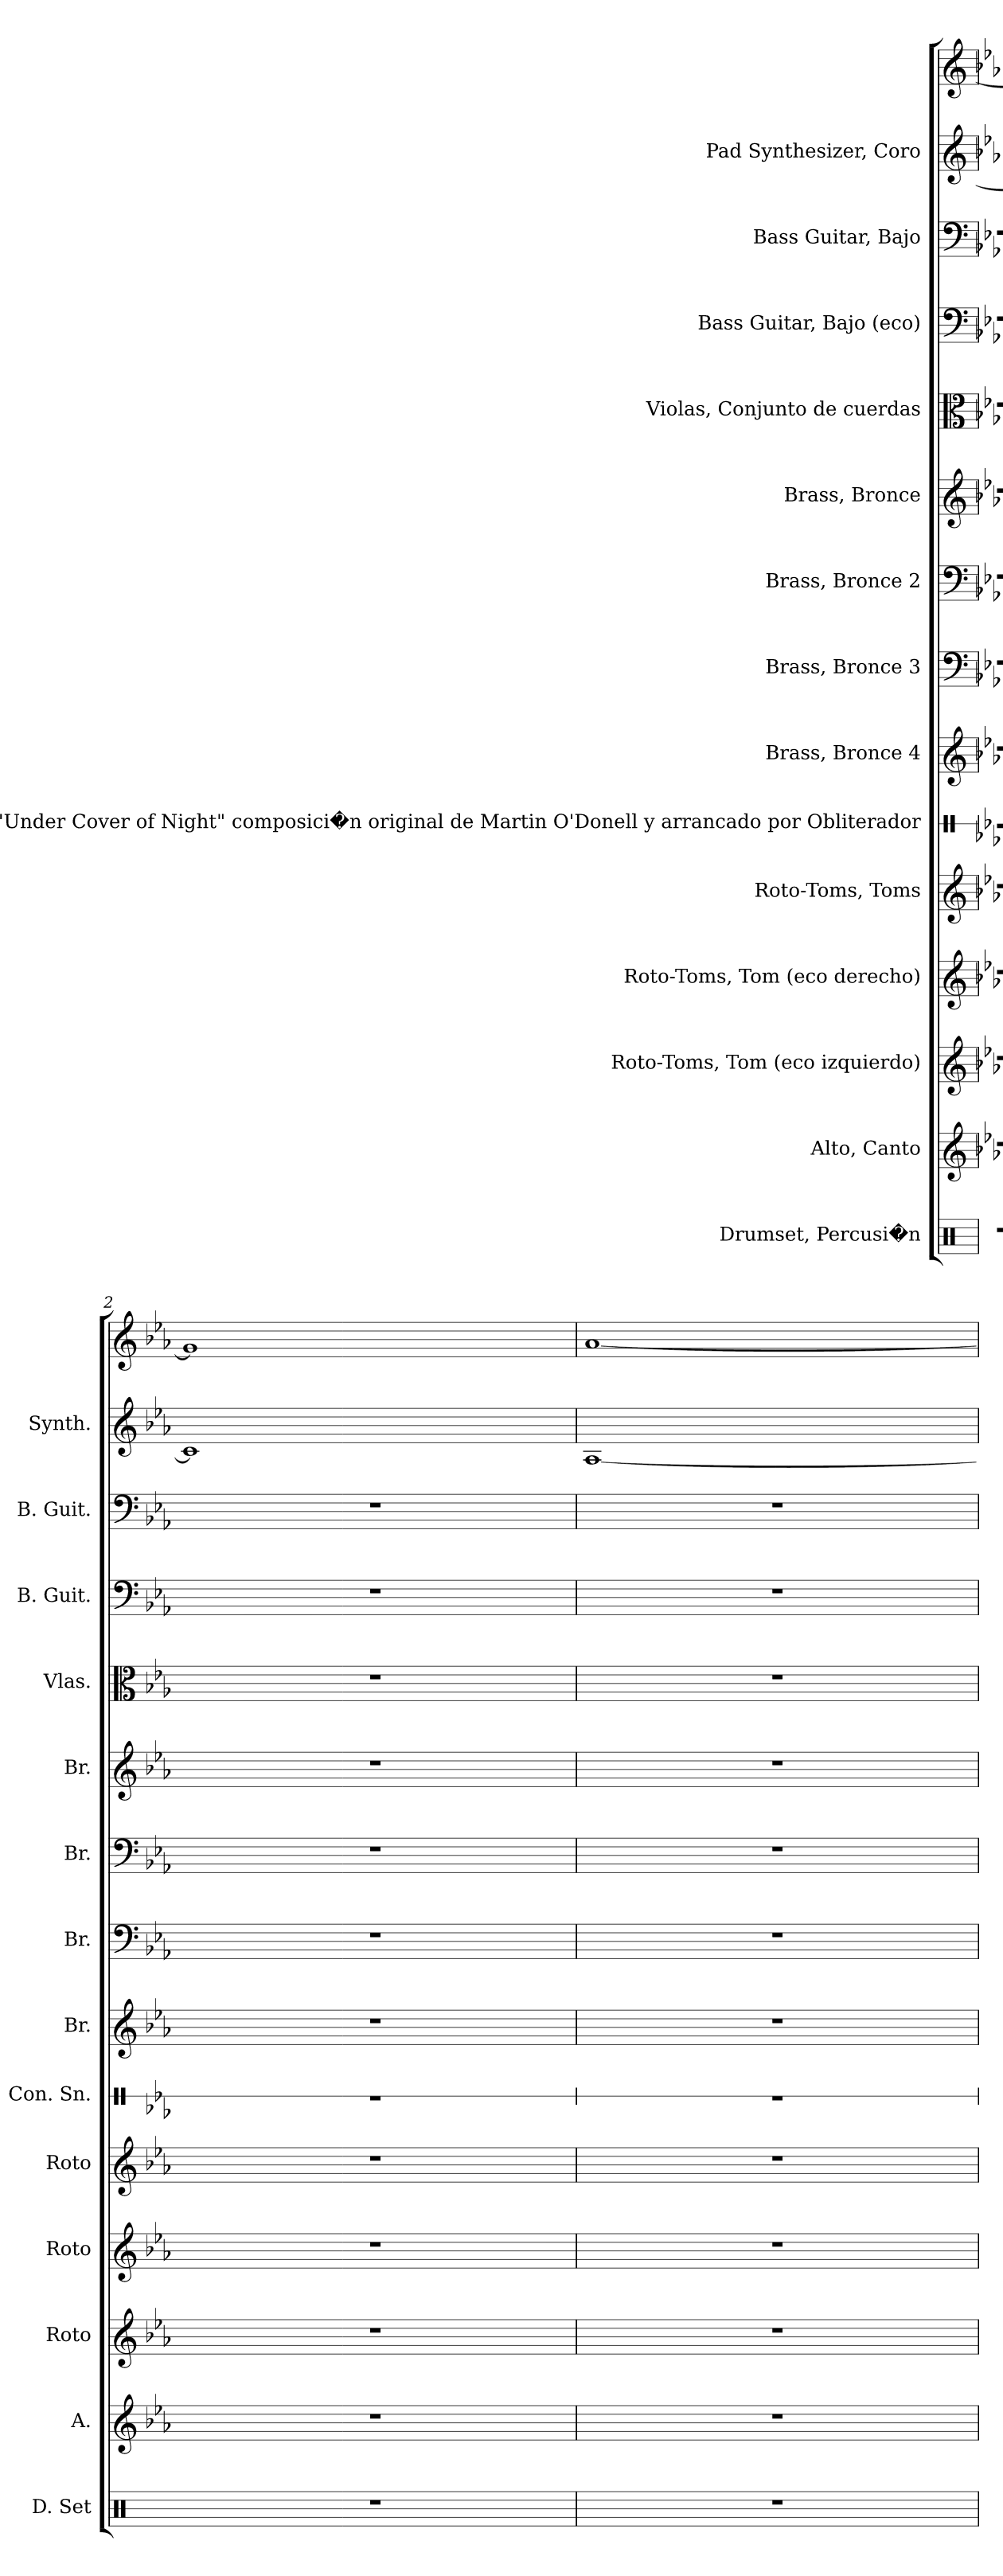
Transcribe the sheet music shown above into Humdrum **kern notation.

**kern	**kern	**kern	**kern	**kern	**kern	**kern	**kern	**kern	**kern	**kern	**kern	**kern	**kern	**kern
*part14	*part13	*part12	*part11	*part10	*part9	*part8	*part7	*part6	*part5	*part4	*part3	*part2	*part1	*part1
*staff15	*staff14	*staff13	*staff12	*staff11	*staff10	*staff9	*staff8	*staff7	*staff6	*staff5	*staff4	*staff3	*staff2	*staff1
*I"Drumset, Percusi�n	*I"Alto, Canto	*I"Roto-Toms, Tom (eco izquierdo)	*I"Roto-Toms, Tom (eco derecho)	*I"Roto-Toms, Toms	*I"Concert Snare Drum, &quot;Under Cover of Night&quot; composici�n original de Martin O'Donell y arrancado por Obliterador	*I"Brass, Bronce 4	*I"Brass, Bronce 3	*I"Brass, Bronce 2	*I"Brass, Bronce	*I"Violas, Conjunto de cuerdas	*I"Bass Guitar, Bajo (eco)	*I"Bass Guitar, Bajo	*I"Pad Synthesizer, Coro	*
*I'D. Set	*I'A.	*I'Roto	*I'Roto	*I'Roto	*I'Con. Sn.	*I'Br.	*I'Br.	*I'Br.	*I'Br.	*I'Vlas.	*I'B. Guit.	*I'B. Guit.	*I'Synth.	*
*	*	*	*	*	*stria1	*	*	*	*	*	*	*	*	*
*clefX	*clefG2	*clefG2	*clefG2	*clefG2	*clefX	*clefG2	*clefF4	*clefF4	*clefG2	*clefC3	*clefF4	*clefF4	*clefG2	*clefG2
*	*	*	*	*	*	*	*	*	*	*	*ITrd7c12	*ITrd7c12	*	*
*k[]	*k[b-e-a-]	*k[b-e-a-]	*k[b-e-a-]	*k[b-e-a-]	*k[b-e-a-]	*k[b-e-a-]	*k[b-e-a-]	*k[b-e-a-]	*k[b-e-a-]	*k[b-e-a-]	*k[b-e-a-]	*k[b-e-a-]	*k[b-e-a-]	*k[b-e-a-]
*M4/4	*M4/4	*M4/4	*M4/4	*M4/4	*M4/4	*M4/4	*M4/4	*M4/4	*M4/4	*M4/4	*M4/4	*M4/4	*M4/4	*M4/4
*MM180	*MM180	*MM180	*MM180	*MM180	*MM180	*MM180	*MM180	*MM180	*MM180	*MM180	*MM180	*MM180	*MM180	*MM180
=1	=1	=1	=1	=1	=1	=1	=1	=1	=1	=1	=1	=1	=1	=1
1r	1r	1r	1r	1r	1r	1r	1r	1r	1r	1r	1r	1r	[1c	[1g
!!LO:PB:g=z
=2	=2	=2	=2	=2	=2	=2	=2	=2	=2	=2	=2	=2	=2	=2
1r	1r	1r	1r	1r	1r	1r	1r	1r	1r	1r	1r	1r	1c]	1g]
=3	=3	=3	=3	=3	=3	=3	=3	=3	=3	=3	=3	=3	=3	=3
1r	1r	1r	1r	1r	1r	1r	1r	1r	1r	1r	1r	1r	[1A-	[1a-
=	=	=	=	=	=	=	=	=	=	=	=	=	=	=
*-	*-	*-	*-	*-	*-	*-	*-	*-	*-	*-	*-	*-	*-	*-
